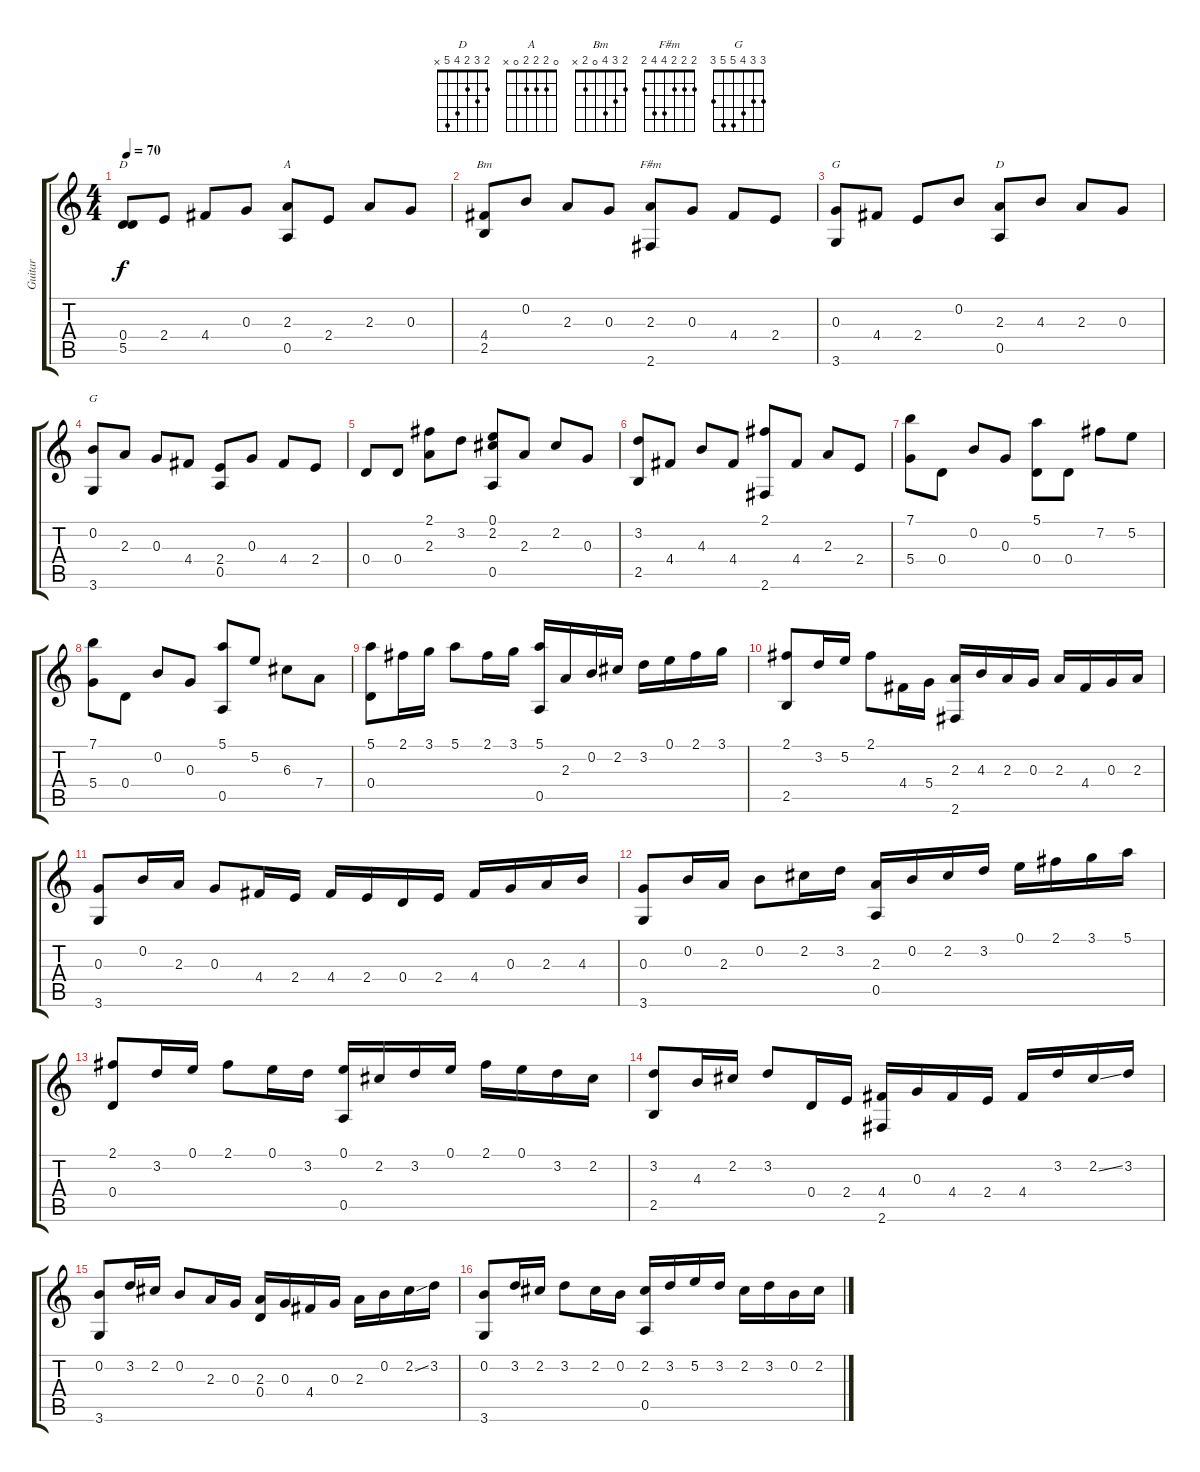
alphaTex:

\track ("Guitar" "Guitar") {instrument acousticguitarsteel}
\staff {score tabs}
\tuning (E4 B3 G3 D3 A2 E2) {hide}
\chord ("D" 2 3 2 0 x x)
\chord ("A" 0 2 2 2 0 x)
\chord ("Bm" 2 3 4 0 2 x)
\chord ("F#m" 2 2 2 4 4 2)
\chord ("G" 3 0 0 0 2 3)
\chord ("D" 2 3 2 4 5 x)
\chord ("G" 3 3 4 5 5 3)
\ts (4 4)
\tempo 70
\clef g2
\ks c
(0.4 5.5).8{ch "D" dy f} 2.4.8 4.4.8 0.3.8 (2.3 0.5).8{ch "A"} 2.4.8 2.3.8 0.3.8 |
(4.4 2.5).8{ch "Bm"} 0.2.8 2.3.8 0.3.8 (2.3 2.6).8{ch "F#m"} 0.3.8 4.4.8 2.4.8 |
(0.3 3.6).8{ch "G"} 4.4.8 2.4.8 0.2.8 (2.3 0.5).8{ch "D"} 4.3.8 2.3.8 0.3.8 |
(0.2 3.6).8{ch "G"} 2.3.8 0.3.8 4.4.8 (2.4 0.5).8 0.3.8 4.4.8 2.4.8 |
0.4.8 0.4.8 (2.1 2.3).8 3.2.8 (0.1 2.2 0.5).8 2.3.8 2.2.8 0.3.8 |
(3.2 2.5).8 4.4.8 4.3.8 4.4.8 (2.1 2.6).8 4.4.8 2.3.8 2.4.8 |
(7.1 5.4).8 0.4.8 0.2.8 0.3.8 (5.1 0.4).8 0.4.8 7.2.8 5.2.8 |
(7.1 5.4).8 0.4.8 0.2.8 0.3.8 (5.1 0.5).8 5.2.8 6.3.8 7.4.8 |
(5.1 0.4).8 2.1.16 3.1.16 5.1.8 2.1.16 3.1.16 (5.1 0.5).16 2.3.16 0.2.16 2.2.16 3.2.16 0.1.16 2.1.16 3.1.16 |
(2.1 2.5).8 3.2.16 5.2.16 2.1.8 4.4.16 5.4.16 (2.3 2.6).16 4.3.16 2.3.16 0.3.16 2.3.16 4.4.16 0.3.16 2.3.16 |
(0.3 3.6).8 0.2.16 2.3.16 0.3.8 4.4.16 2.4.16 4.4.16 2.4.16 0.4.16 2.4.16 4.4.16 0.3.16 2.3.16 4.3.16 |
(0.3 3.6).8 0.2.16 2.3.16 0.2.8 2.2.16 3.2.16 (2.3 0.5).16 0.2.16 2.2.16 3.2.16 0.1.16 2.1.16 3.1.16 5.1.16 |
(2.1 0.4).8 3.2.16 0.1.16 2.1.8 0.1.16 3.2.16 (0.1 0.5).16 2.2.16 3.2.16 0.1.16 2.1.16 0.1.16 3.2.16 2.2.16 |
(3.2 2.5).8 4.3.16 2.2.16 3.2.8 0.4.16 2.4.16 (4.4 2.6).16 0.3.16 4.4.16 2.4.16 4.4.16 3.2.16 2.2{ss}.16 3.2.16 |
(0.2 3.6).8 3.2.16 2.2.16 0.2.8 2.3.16 0.3.16 (2.3 0.4).16 0.3.16 4.4.16 0.3.16 2.3.16 0.2.16 2.2{ss}.16 3.2.16 |
(0.2 3.6).8 3.2.16 2.2.16 3.2.8 2.2.16 0.2.16 (2.2 0.5).16 3.2.16 5.2.16 3.2.16 2.2.16 3.2.16 0.2.16 2.2.16
